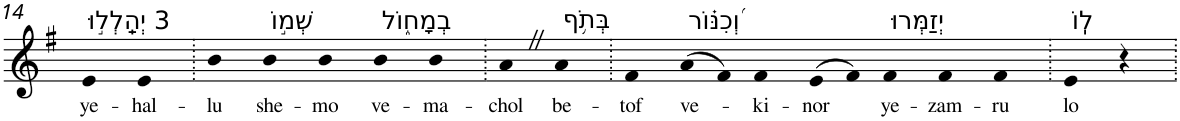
**kern	**text
*part1	*part1
*staff1	*staff1
*I"Piano	*
*I'Pno	*
!!LO:PB:g=z
*clefG2	*
*k[f#]	*
*G:	*
=14	=14
!LO:TX:a:t=3 יְהַֽלְל֣וּ	!
!	!LO:LY:b
4e	ye-
!	!LO:LY:b
4e	-hal-
=15.	=15.
!	!LO:LY:b
4b	-lu
!LO:TX:a:t=שְׁמ֣וֹ	!
!	!LO:LY:b
4b	she-
!	!LO:LY:b
4b	-mo
!LO:TX:a:t=בְמָח֑וֹל	!
!	!LO:LY:b
4b	ve-
!	!LO:LY:b
4b	-ma-
=16.	=16.
!	!LO:LY:b
4aZ	-chol
!LO:TX:a:t=בְּתֹ֥ף	!
!	!LO:LY:b
4a	be-
=17.	=17.
!	!LO:LY:b
4f#	-tof
!LO:TX:a:t=וְ֝כִנּ֗וֹר	!
!	!LO:LY:b
(>8a	ve-
8f#)	.
!	!LO:LY:b
4f#	-ki-
!	!LO:LY:b
(>8e	-nor
8f#)	.
!LO:TX:a:t=יְזַמְּרוּ	!
!	!LO:LY:b
4f#	ye-
!	!LO:LY:b
4f#	-zam-
!	!LO:LY:b
4f#	-ru
=18.	=18.
!LO:TX:a:t=לֽוֹ	!
!	!LO:LY:b
4e	lo
4r	.
=.	=.
*-	*-
